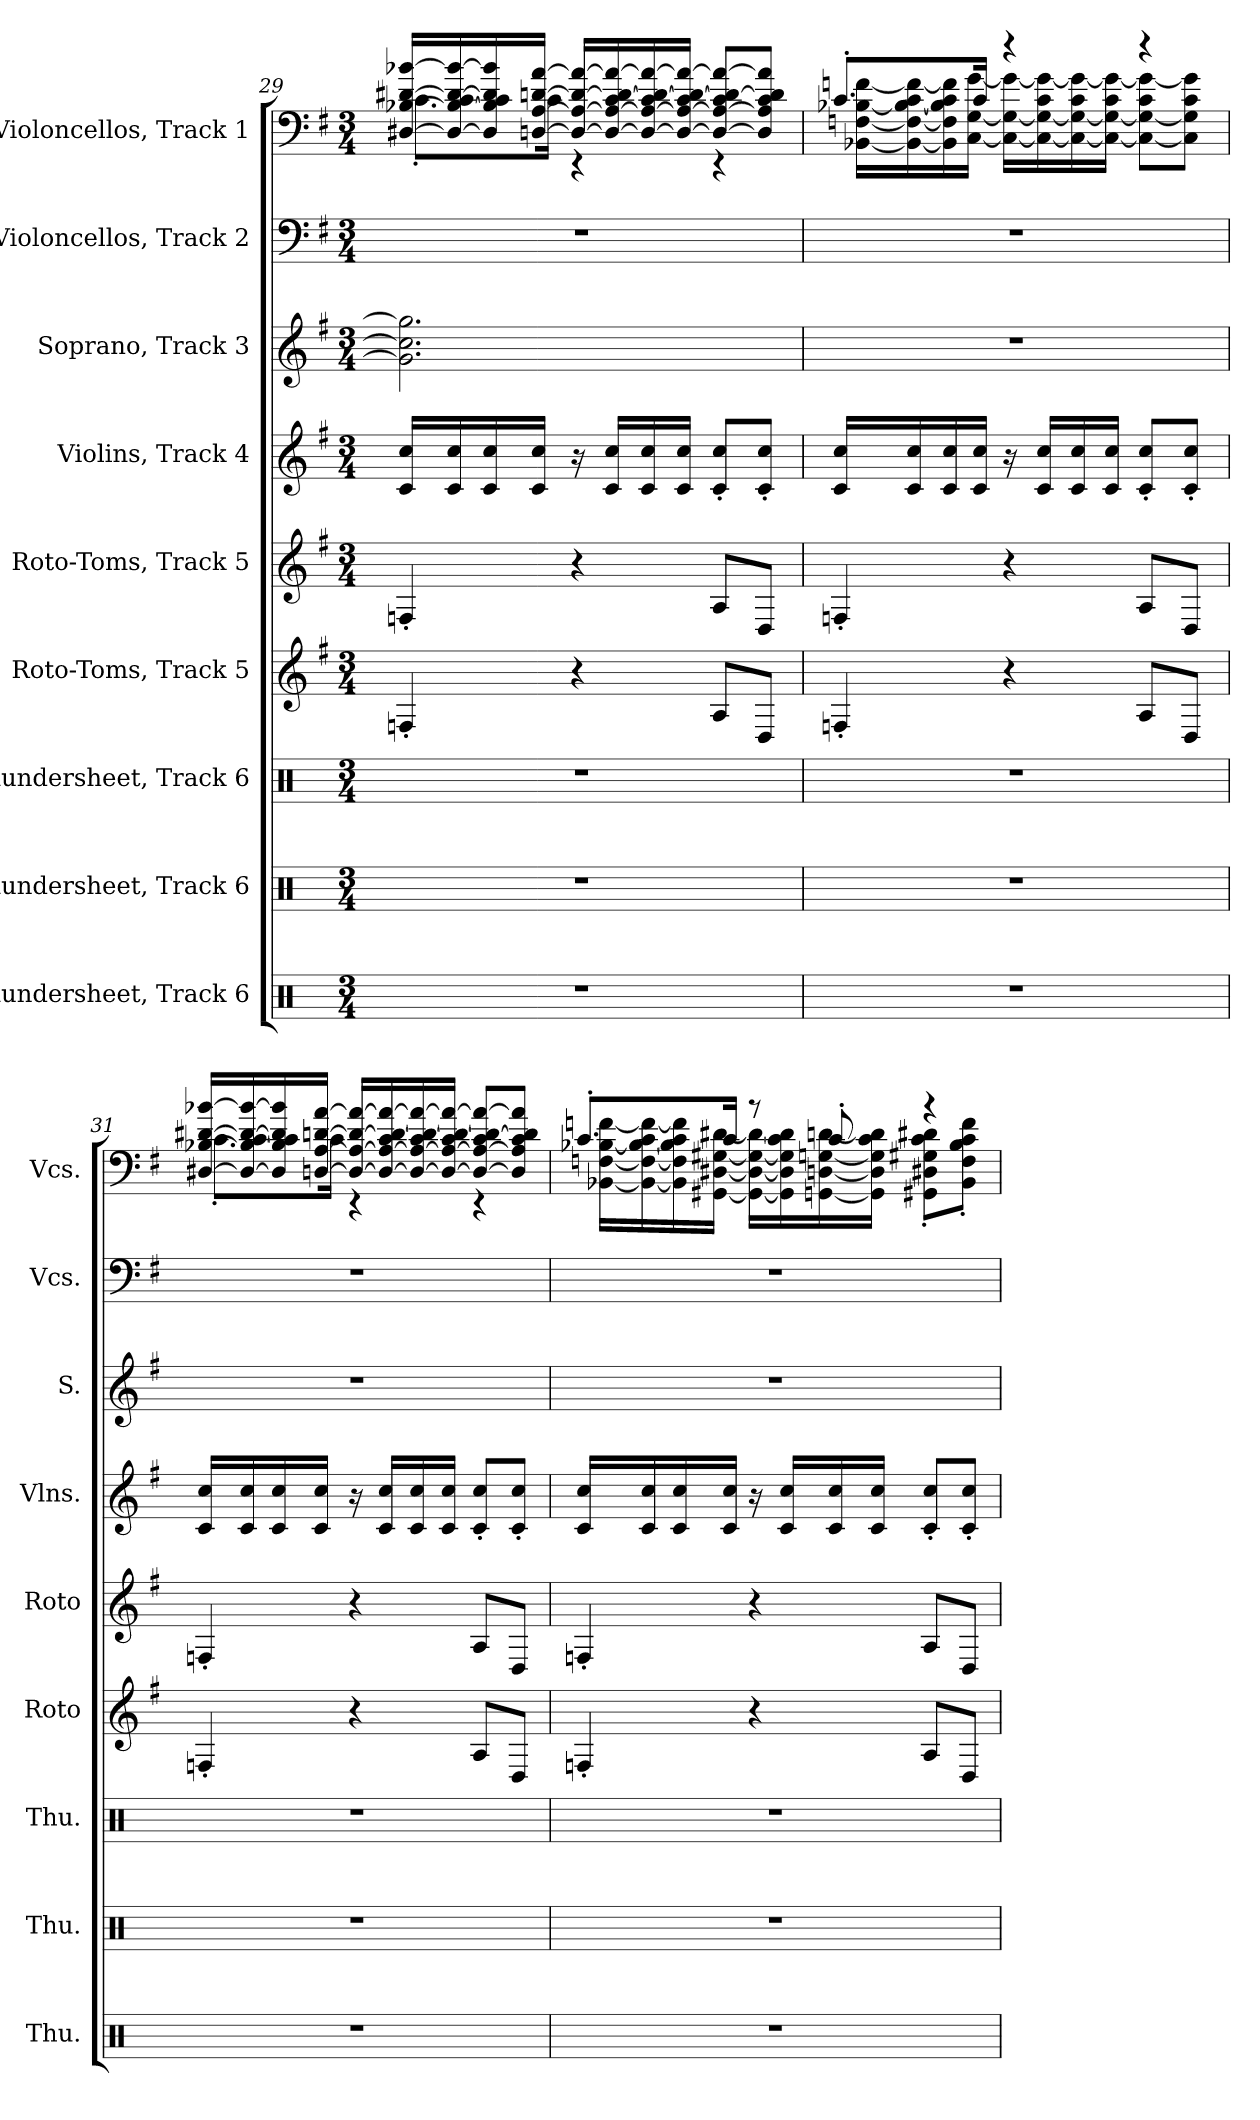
**kern	**kern	**kern	**kern	**kern	**kern	**kern	**kern	**kern
*part9	*part8	*part7	*part6	*part5	*part4	*part3	*part2	*part1
*staff9	*staff8	*staff7	*staff6	*staff5	*staff4	*staff3	*staff2	*staff1
*I"Thundersheet, Track 6	*I"Thundersheet, Track 6	*I"Thundersheet, Track 6	*I"Roto-Toms, Track 5	*I"Roto-Toms, Track 5	*I"Violins, Track 4	*I"Soprano, Track 3	*I"Violoncellos, Track 2	*I"Violoncellos, Track 1
*I'Thu.	*I'Thu.	*I'Thu.	*I'Roto	*I'Roto	*I'Vlns.	*I'S.	*I'Vcs.	*I'Vcs.
!!LO:PB:g=z
*clefX	*clefX	*clefX	*clefG2	*clefG2	*clefG2	*clefG2	*clefF4	*clefF4
*k[]	*k[]	*k[]	*k[f#]	*k[f#]	*k[f#]	*k[f#]	*k[f#]	*k[f#]
*M3/4	*M3/4	*M3/4	*M3/4	*M3/4	*M3/4	*M3/4	*M3/4	*M3/4
=29	=29	=29	=29	=29	=29	=29	=29	=29
*	*	*	*	*	*	*	*	*^
2.r	2.r	2.r	4Fn'/	4Fn'/	16c/ 16cc/LL	2.g\] 2.cc\] 2.gg\]	2.r	[16D#X/ [16B-X/ [16d#X/ [16b-X/LL	8.c'\L
.	.	.	.	.	16c/ 16cc/	.	.	16D#/_ 16B-/_ 16c/ 16d#/_ 16b-/_	.
.	.	.	.	.	16c/ 16cc/	.	.	16D#/] 16B-/] 16c/ 16d#/] 16b-/]	.
.	.	.	.	.	16c/ 16cc/JJ	.	.	[16Dn/ [16A/ [16dn/ [16a/JJ	16c\Jk
.	.	.	4r	4r	16r	.	.	16D/_ 16A/_ 16d/_ 16a/_LL	4r
.	.	.	.	.	16c/ 16cc/LL	.	.	16D/_ 16A/_ 16c/ 16d/_ 16a/_	.
.	.	.	.	.	16c/ 16cc/	.	.	16D/_ 16A/_ 16c/ 16d/_ 16a/_	.
.	.	.	.	.	16c/ 16cc/JJ	.	.	16D/_ 16A/_ 16c/ 16d/_ 16a/_JJ	.
.	.	.	8A/L	8A/L	8c/' 8cc/'L	.	.	8D/_ 8A/_ 8c/ 8d/_ 8a/_L	4r
.	.	.	8D/J	8D/J	8c/' 8cc/'J	.	.	8D/] 8A/] 8c/ 8d/] 8a/]J	.
!!LO:PB:g=z	!!
=30	=30	=30	=30	=30	=30	=30	=30	=30	=30
2.r	2.r	2.r	4Fn'/	4Fn'/	16c/ 16cc/LL	2.r	2.r	8.c'/L	[16BB-X\ [16Fn\ [16B-X\ [16fn\LL
.	.	.	.	.	16c/ 16cc/	.	.	.	16BB-\_ 16F\_ 16B-\_ 16c\ 16f\_
.	.	.	.	.	16c/ 16cc/	.	.	.	16BB-\] 16F\] 16B-\] 16c\ 16f\]
.	.	.	.	.	16c/ 16cc/JJ	.	.	16c/Jk	[16C\ [16G\ [16g\JJ
.	.	.	4r	4r	16r	.	.	4r	16C\_ 16G\_ 16g\_LL
.	.	.	.	.	16c/ 16cc/LL	.	.	.	16C\_ 16G\_ 16c\ 16g\_
.	.	.	.	.	16c/ 16cc/	.	.	.	16C\_ 16G\_ 16c\ 16g\_
.	.	.	.	.	16c/ 16cc/JJ	.	.	.	16C\_ 16G\_ 16c\ 16g\_JJ
.	.	.	8A/L	8A/L	8c/' 8cc/'L	.	.	4r	8C\_ 8G\_ 8c\ 8g\_L
.	.	.	8D/J	8D/J	8c/' 8cc/'J	.	.	.	8C\] 8G\] 8c\ 8g\]J
!!LO:PB:g=z	!!
=31	=31	=31	=31	=31	=31	=31	=31	=31	=31
2.r	2.r	2.r	4Fn'/	4Fn'/	16c/ 16cc/LL	2.r	2.r	[16D#X/ [16B-X/ [16d#X/ [16b-X/LL	8.c'\L
.	.	.	.	.	16c/ 16cc/	.	.	16D#/_ 16B-/_ 16c/ 16d#/_ 16b-/_	.
.	.	.	.	.	16c/ 16cc/	.	.	16D#/] 16B-/] 16c/ 16d#/] 16b-/]	.
.	.	.	.	.	16c/ 16cc/JJ	.	.	[16Dn/ [16A/ [16dn/ [16a/JJ	16c\Jk
.	.	.	4r	4r	16r	.	.	16D/_ 16A/_ 16d/_ 16a/_LL	4r
.	.	.	.	.	16c/ 16cc/LL	.	.	16D/_ 16A/_ 16c/ 16d/_ 16a/_	.
.	.	.	.	.	16c/ 16cc/	.	.	16D/_ 16A/_ 16c/ 16d/_ 16a/_	.
.	.	.	.	.	16c/ 16cc/JJ	.	.	16D/_ 16A/_ 16c/ 16d/_ 16a/_JJ	.
.	.	.	8A/L	8A/L	8c/' 8cc/'L	.	.	8D/_ 8A/_ 8c/ 8d/_ 8a/_L	4r
.	.	.	8D/J	8D/J	8c/' 8cc/'J	.	.	8D/] 8A/] 8c/ 8d/] 8a/]J	.
!!LO:PB:g=z	!!
=32	=32	=32	=32	=32	=32	=32	=32	=32	=32
2.r	2.r	2.r	4Fn'/	4Fn'/	16c/ 16cc/LL	2.r	2.r	8.c'/L	[16BB-X\ [16Fn\ [16B-X\ [16fn\LL
.	.	.	.	.	16c/ 16cc/	.	.	.	16BB-\_ 16F\_ 16B-\_ 16c\ 16f\_
.	.	.	.	.	16c/ 16cc/	.	.	.	16BB-\] 16F\] 16B-\] 16c\ 16f\]
.	.	.	.	.	16c/ 16cc/JJ	.	.	16c/Jk	[16GG#X\ [16D#X\ [16G#X\ [16d#X\JJ
.	.	.	4r	4r	16r	.	.	8r	16GG#\_ 16D#\_ 16G#\_ 16d#\_LL
.	.	.	.	.	16c/ 16cc/LL	.	.	.	16GG#\] 16D#\] 16G#\] 16c\ 16d#\]
.	.	.	.	.	16c/ 16cc/	.	.	8c'/	[16GGn\ [16Dn\ [16Gn\ [16dn\
.	.	.	.	.	16c/ 16cc/JJ	.	.	.	16GG\] 16D\] 16G\] 16c\ 16d\]JJ
.	.	.	8A/L	8A/L	8c/' 8cc/'L	.	.	4r	8GG#X\' 8D#X\' 8G#X\' 8c\' 8d#X\'L
.	.	.	8D/J	8D/J	8c/' 8cc/'J	.	.	.	8BB-\' 8F\' 8B-\' 8c\' 8f\'J
*	*	*	*	*	*	*	*	*v	*v
=	=	=	=	=	=	=	=	=
*-	*-	*-	*-	*-	*-	*-	*-	*-
